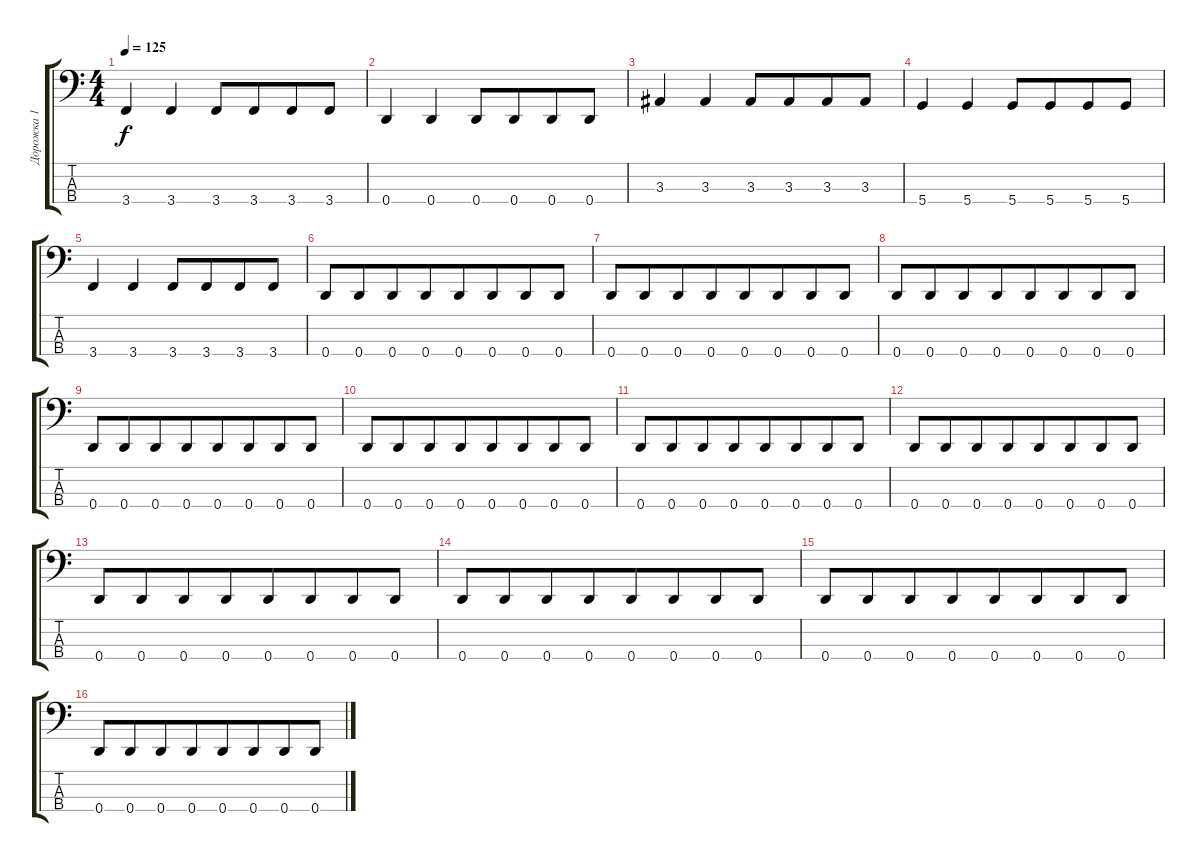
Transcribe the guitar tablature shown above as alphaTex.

\track ("Дорожка 1" "Дорожка 1") {instrument acousticbass}
\staff {score tabs}
\tuning (F2 C2 G1 D1) {hide}
\ts (4 4)
\tempo 125
\clef f4
\ks c
3.4.4{dy f} 3.4.4 3.4.8 3.4.8{beam merge} 3.4.8 3.4.8 |
0.4.4 0.4.4 0.4.8 0.4.8{beam merge} 0.4.8 0.4.8 |
3.3.4 3.3.4 3.3.8 3.3.8{beam merge} 3.3.8 3.3.8 |
5.4.4 5.4.4 5.4.8 5.4.8{beam merge} 5.4.8 5.4.8 |
3.4.4 3.4.4 3.4.8 3.4.8{beam merge} 3.4.8 3.4.8 |
0.4.8 0.4.8{beam merge} 0.4.8 0.4.8{beam merge} 0.4.8 0.4.8{beam merge} 0.4.8 0.4.8 |
0.4.8 0.4.8{beam merge} 0.4.8 0.4.8{beam merge} 0.4.8 0.4.8{beam merge} 0.4.8 0.4.8 |
0.4.8 0.4.8{beam merge} 0.4.8 0.4.8{beam merge} 0.4.8 0.4.8{beam merge} 0.4.8 0.4.8 |
0.4.8 0.4.8{beam merge} 0.4.8 0.4.8{beam merge} 0.4.8 0.4.8{beam merge} 0.4.8 0.4.8 |
0.4.8 0.4.8{beam merge} 0.4.8 0.4.8{beam merge} 0.4.8 0.4.8{beam merge} 0.4.8 0.4.8 |
0.4.8 0.4.8{beam merge} 0.4.8 0.4.8{beam merge} 0.4.8 0.4.8{beam merge} 0.4.8 0.4.8 |
0.4.8 0.4.8{beam merge} 0.4.8 0.4.8{beam merge} 0.4.8 0.4.8{beam merge} 0.4.8 0.4.8 |
0.4.8 0.4.8{beam merge} 0.4.8 0.4.8{beam merge} 0.4.8 0.4.8{beam merge} 0.4.8 0.4.8 |
0.4.8 0.4.8{beam merge} 0.4.8 0.4.8{beam merge} 0.4.8 0.4.8{beam merge} 0.4.8 0.4.8 |
0.4.8 0.4.8{beam merge} 0.4.8 0.4.8{beam merge} 0.4.8 0.4.8{beam merge} 0.4.8 0.4.8 |
0.4.8 0.4.8{beam merge} 0.4.8 0.4.8{beam merge} 0.4.8 0.4.8{beam merge} 0.4.8 0.4.8
